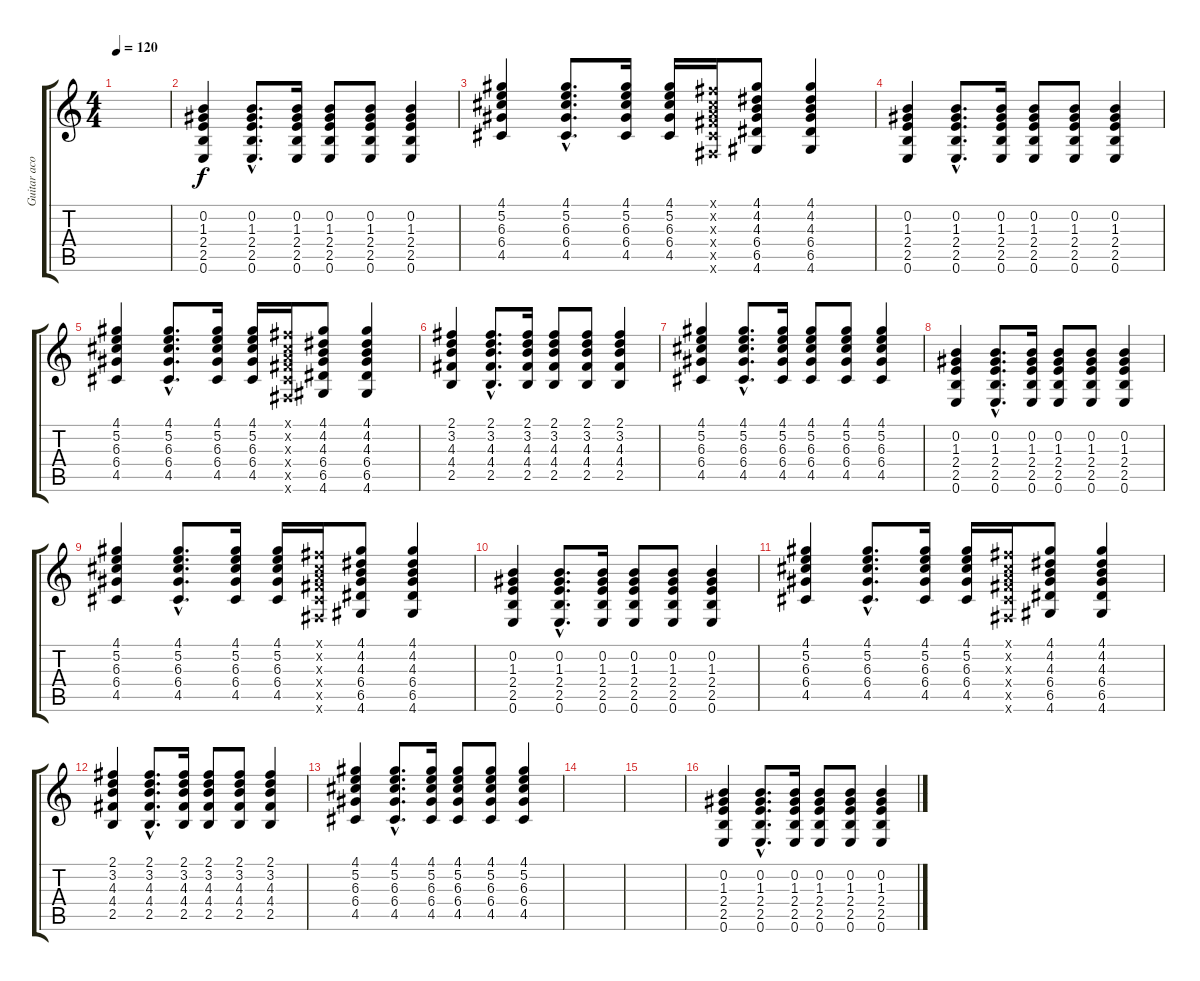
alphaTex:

\track ("Guitar acoustique" "Guitar aco") {instrument acousticguitarsteel}
\staff {score tabs}
\tuning (E4 B3 G3 D3 A2 E2) {hide}
\ts (4 4)
\tempo 120
\clef g2
\ks c
|
(0.2 1.3 2.4 2.5 0.6).4 (0.2{hac} 1.3{hac} 2.4{hac} 2.5{hac} 0.6{hac}).8{d} (0.2 1.3 2.4 2.5 0.6).16 (0.2 1.3 2.4 2.5 0.6).8 (0.2 1.3 2.4 2.5 0.6).8 (0.2 1.3 2.4 2.5 0.6).4 |
(4.1 5.2 6.3 6.4 4.5).4 (4.1{hac} 5.2{hac} 6.3{hac} 6.4{hac} 4.5{hac}).8{d} (4.1 5.2 6.3 6.4 4.5).16 (4.1 5.2 6.3 6.4 4.5).16 (2.1{x} 2.2{x} 2.3{x} 4.4{x} 4.5{x} 2.6{x}).16 (4.1 4.2 4.3 6.4 6.5 4.6).8 (4.1 4.2 4.3 6.4 6.5 4.6).4 |
(0.2 1.3 2.4 2.5 0.6).4 (0.2{hac} 1.3{hac} 2.4{hac} 2.5{hac} 0.6{hac}).8{d} (0.2 1.3 2.4 2.5 0.6).16 (0.2 1.3 2.4 2.5 0.6).8 (0.2 1.3 2.4 2.5 0.6).8 (0.2 1.3 2.4 2.5 0.6).4 |
(4.1 5.2 6.3 6.4 4.5).4 (4.1{hac} 5.2{hac} 6.3{hac} 6.4{hac} 4.5{hac}).8{d} (4.1 5.2 6.3 6.4 4.5).16 (4.1 5.2 6.3 6.4 4.5).16 (2.1{x} 2.2{x} 2.3{x} 4.4{x} 4.5{x} 2.6{x}).16 (4.1 4.2 4.3 6.4 6.5 4.6).8 (4.1 4.2 4.3 6.4 6.5 4.6).4 |
(2.1 3.2 4.3 4.4 2.5).4 (2.1{hac} 3.2{hac} 4.3{hac} 4.4{hac} 2.5{hac}).8{d} (2.1 3.2 4.3 4.4 2.5).16 (2.1 3.2 4.3 4.4 2.5).8 (2.1 3.2 4.3 4.4 2.5).8 (2.1 3.2 4.3 4.4 2.5).4 |
(4.1 5.2 6.3 6.4 4.5).4 (4.1{hac} 5.2{hac} 6.3{hac} 6.4{hac} 4.5{hac}).8{d} (4.1 5.2 6.3 6.4 4.5).16 (4.1 5.2 6.3 6.4 4.5).8 (4.1 5.2 6.3 6.4 4.5).8 (4.1 5.2 6.3 6.4 4.5).4 |
(0.2 1.3 2.4 2.5 0.6).4 (0.2{hac} 1.3{hac} 2.4{hac} 2.5{hac} 0.6{hac}).8{d} (0.2 1.3 2.4 2.5 0.6).16 (0.2 1.3 2.4 2.5 0.6).8 (0.2 1.3 2.4 2.5 0.6).8 (0.2 1.3 2.4 2.5 0.6).4 |
(4.1 5.2 6.3 6.4 4.5).4 (4.1{hac} 5.2{hac} 6.3{hac} 6.4{hac} 4.5{hac}).8{d} (4.1 5.2 6.3 6.4 4.5).16 (4.1 5.2 6.3 6.4 4.5).16 (2.1{x} 2.2{x} 2.3{x} 4.4{x} 4.5{x} 2.6{x}).16 (4.1 4.2 4.3 6.4 6.5 4.6).8 (4.1 4.2 4.3 6.4 6.5 4.6).4 |
(0.2 1.3 2.4 2.5 0.6).4 (0.2{hac} 1.3{hac} 2.4{hac} 2.5{hac} 0.6{hac}).8{d} (0.2 1.3 2.4 2.5 0.6).16 (0.2 1.3 2.4 2.5 0.6).8 (0.2 1.3 2.4 2.5 0.6).8 (0.2 1.3 2.4 2.5 0.6).4 |
(4.1 5.2 6.3 6.4 4.5).4 (4.1{hac} 5.2{hac} 6.3{hac} 6.4{hac} 4.5{hac}).8{d} (4.1 5.2 6.3 6.4 4.5).16 (4.1 5.2 6.3 6.4 4.5).16 (2.1{x} 2.2{x} 2.3{x} 4.4{x} 4.5{x} 2.6{x}).16 (4.1 4.2 4.3 6.4 6.5 4.6).8 (4.1 4.2 4.3 6.4 6.5 4.6).4 |
(2.1 3.2 4.3 4.4 2.5).4 (2.1{hac} 3.2{hac} 4.3{hac} 4.4{hac} 2.5{hac}).8{d} (2.1 3.2 4.3 4.4 2.5).16 (2.1 3.2 4.3 4.4 2.5).8 (2.1 3.2 4.3 4.4 2.5).8 (2.1 3.2 4.3 4.4 2.5).4 |
(4.1 5.2 6.3 6.4 4.5).4 (4.1{hac} 5.2{hac} 6.3{hac} 6.4{hac} 4.5{hac}).8{d} (4.1 5.2 6.3 6.4 4.5).16 (4.1 5.2 6.3 6.4 4.5).8 (4.1 5.2 6.3 6.4 4.5).8 (4.1 5.2 6.3 6.4 4.5).4 |
|
|
(0.2 1.3 2.4 2.5 0.6).4 (0.2{hac} 1.3{hac} 2.4{hac} 2.5{hac} 0.6{hac}).8{d} (0.2 1.3 2.4 2.5 0.6).16 (0.2 1.3 2.4 2.5 0.6).8 (0.2 1.3 2.4 2.5 0.6).8 (0.2 1.3 2.4 2.5 0.6).4
